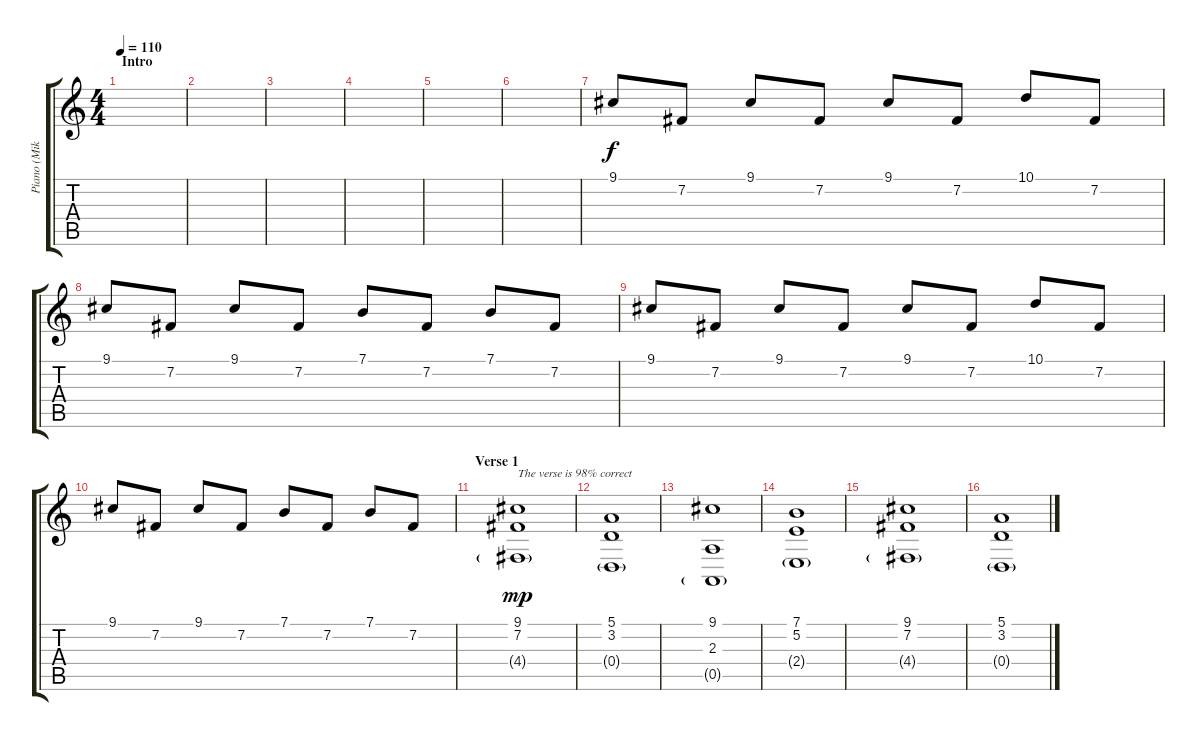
\track ("Piano (Mike Shinoda)" "Piano (Mik") {instrument acousticgrandpiano}
\staff {score tabs}
\tuning (E4 B3 G3 D3 A2 D2) {hide}
\ts (4 4)
\section ("" "Intro")
\tempo 110
\clef g2
\ks c
|
|
|
|
|
|
9.1.8{volume 13 instrument acousticgrandpiano} 7.2.8 9.1.8 7.2.8 9.1.8 7.2.8 10.1.8 7.2.8 |
9.1.8{volume 13 instrument acousticgrandpiano} 7.2.8 9.1.8 7.2.8 7.1.8 7.2.8 7.1.8 7.2.8 |
9.1.8{volume 13 instrument acousticgrandpiano} 7.2.8 9.1.8 7.2.8 9.1.8 7.2.8 10.1.8 7.2.8 |
9.1.8{volume 13 instrument acousticgrandpiano} 7.2.8 9.1.8 7.2.8 7.1.8 7.2.8 7.1.8 7.2.8 |
\section ("" "Verse 1")
(9.1 7.2 4.4{g}).1{txt "The verse is 98% correct" dy mp} |
(5.1 3.2 0.4{g}).1 |
(9.1 2.3 0.5{g}).1 |
(7.1 5.2 2.4{g}).1 |
(9.1 7.2 4.4{g}).1 |
(5.1 3.2 0.4{g}).1
